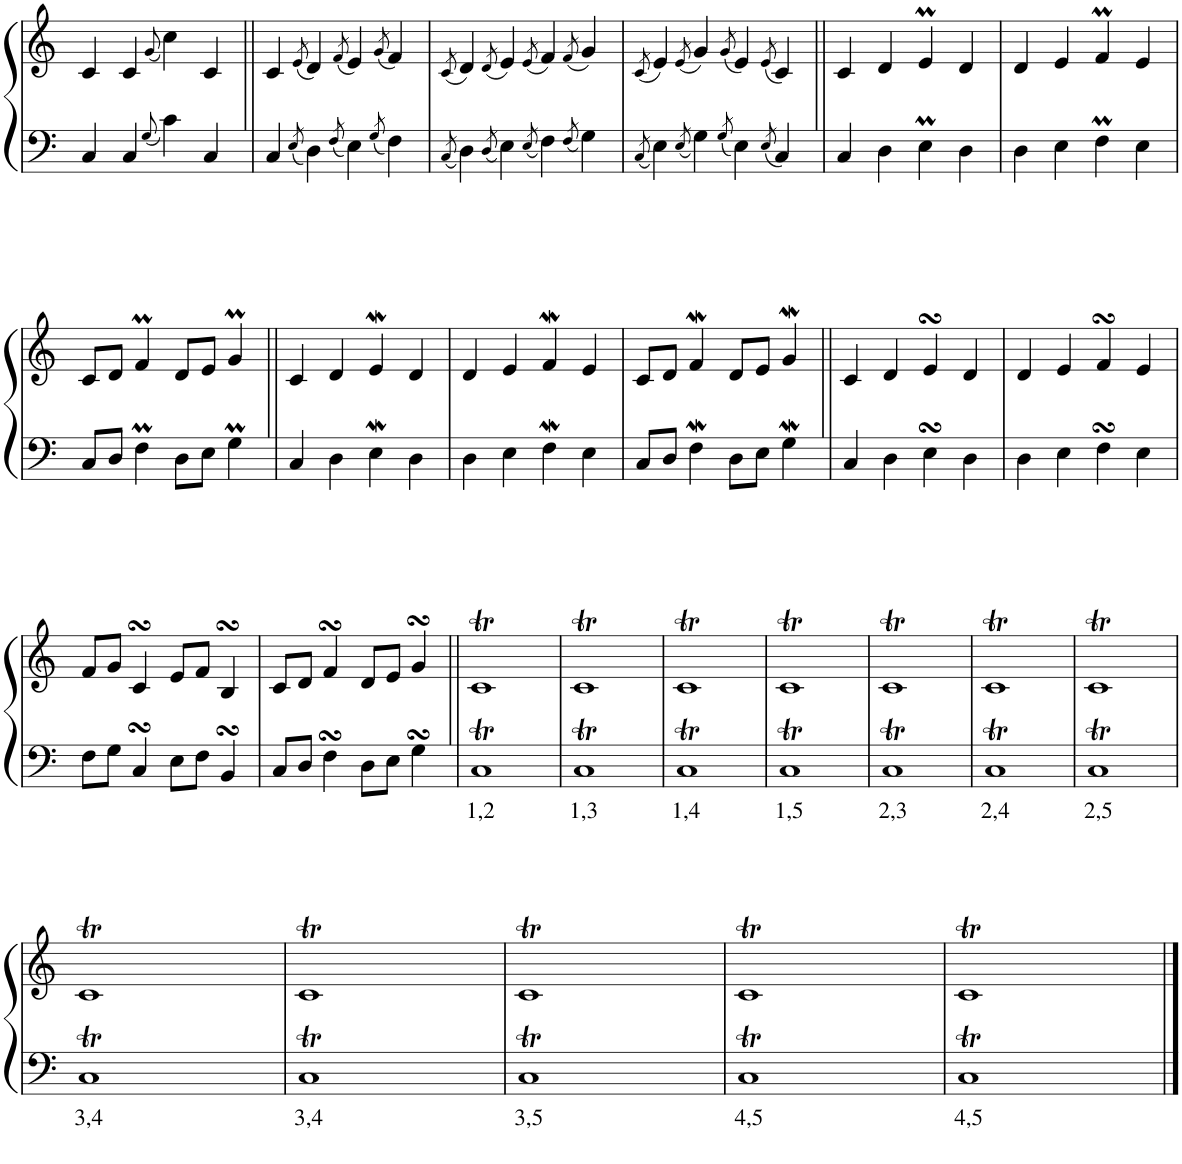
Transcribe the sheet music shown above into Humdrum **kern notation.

**kern	**text	**kern
*part1	*part1	*part1
*staff2	*staff2	*staff1
*I"Piano	*	*
*I'Pno	*	*
!!LO:PB:g=z
*clefF4	*	*clefG2
*k[]	*	*k[]
*M4/4	*	*M4/4
=62	=62	=62
4C/	.	4c/
4C/	.	4c/
8qG/	.	(8qg/
4c\	.	4cc\)
4C/	.	4c/
=63||	=63||	=63||
4C/	.	4c/
8qE/	.	(8qe/
4D\	.	4d/)
8qF/	.	(8qf/
4E\	.	4e/)
8qG/	.	(8qg/
4F\	.	4f/)
=64	=64	=64
8qC/	.	(8qc/
4D\	.	4d/)
8qD/	.	(8qd/
4E\	.	4e/)
8qE/	.	(8qe/
4F\	.	4f/)
8qF/	.	(8qf/
4G\	.	4g/)
=65	=65	=65
8qC/	.	(8qc/
4E\	.	4e/)
8qE/	.	(8qe/
4G\	.	4g/)
8qG/	.	(8qg/
4E\	.	4e/)
8qE/	.	(8qe/
4C/	.	4c/)
=66||	=66||	=66||
4C/	.	4c/
4D\	.	4d/
4Em\	.	4em/
4D\	.	4d/
=67	=67	=67
4D\	.	4d/
4E\	.	4e/
4FM\	.	4fM/
4E\	.	4e/
!!LO:LB:g=z
=68	=68	=68
8C/L	.	8c/L
8D/J	.	8d/J
4FM\	.	4fM/
8D\L	.	8d/L
8E\J	.	8e/J
4GM\	.	4gM/
=69||	=69||	=69||
4C/	.	4c/
4D\	.	4d/
4EW\	.	4eW/
4D\	.	4d/
=70	=70	=70
4D\	.	4d/
4E\	.	4e/
4Fw\	.	4fw/
4E\	.	4e/
=71	=71	=71
8C/L	.	8c/L
8D/J	.	8d/J
4Fw\	.	4fw/
8D\L	.	8d/L
8E\J	.	8e/J
4GW\	.	4gW/
=72||	=72||	=72||
4C/	.	4c/
4D\	.	4d/
4EsSsS\	.	4esSsS/
4D\	.	4d/
=73	=73	=73
4D\	.	4d/
4E\	.	4e/
4FsSSs\	.	4fsSSs/
4E\	.	4e/
!!LO:LB:g=z
=74	=74	=74
8F\L	.	8f/L
8G\J	.	8g/J
4CsSSs/	.	4csSSs/
8E\L	.	8e/L
8F\J	.	8f/J
4BBsSsS/	.	4BsSsS/
=75	=75	=75
8C/L	.	8c/L
8D/J	.	8d/J
4FsSSs\	.	4fsSSs/
8D\L	.	8d/L
8E\J	.	8e/J
4GsSSS\	.	4gsSSS/
=76||	=76||	=76||
!	!LO:LY:b	!
1CT	1,2	1cT
=77	=77	=77
!	!LO:LY:b	!
1CT	1,3	1cT
=78	=78	=78
!	!LO:LY:b	!
1CT	1,4	1cT
=79	=79	=79
!	!LO:LY:b	!
1CT	1,5	1cT
=80	=80	=80
!	!LO:LY:b	!
1CT	2,3	1cT
=81	=81	=81
!	!LO:LY:b	!
1CT	2,4	1cT
=82	=82	=82
!	!LO:LY:b	!
1CT	2,5	1cT
!!LO:LB:g=z
=83	=83	=83
!	!LO:LY:b	!
1CT	3,4	1cT
=84	=84	=84
!	!LO:LY:b	!
1CT	3,4	1cT
=85	=85	=85
!	!LO:LY:b	!
1CT	3,5	1cT
=86	=86	=86
!	!LO:LY:b	!
1CT	4,5	1cT
=87	=87	=87
!	!LO:LY:b	!
1CT	4,5	1cT
==	==	==
*-	*-	*-
